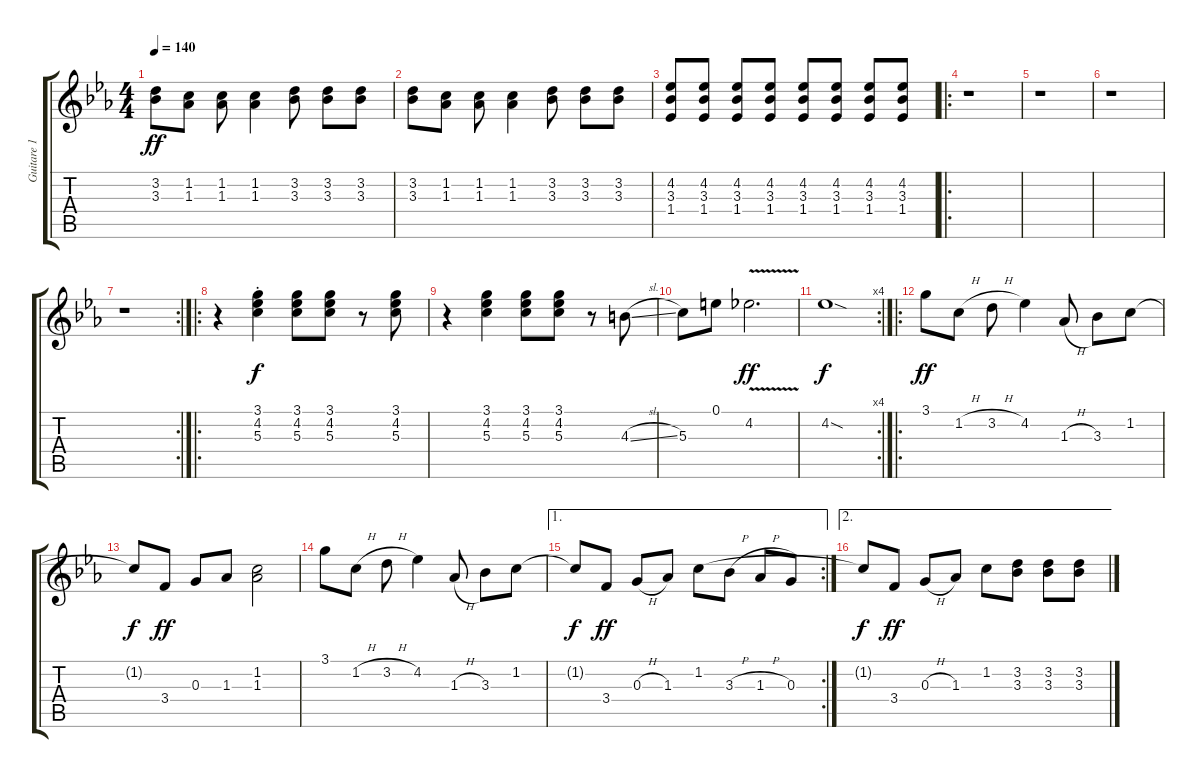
\track ("Guitare 1" "Guitare 1") {instrument overdrivenguitar}
\staff {score tabs}
\tuning (E4 B3 G3 D3 A2 E2) {hide}
\ts (4 4)
\tempo 140
\clef g2
\ks eb
(3.2 3.3).8{dy ff} (1.2 1.3).8 (1.2 1.3).8 (1.2 1.3).4 (3.2 3.3).8 (3.2 3.3).8 (3.2 3.3).8 |
(3.2 3.3).8 (1.2 1.3).8 (1.2 1.3).8 (1.2 1.3).4 (3.2 3.3).8 (3.2 3.3).8 (3.2 3.3).8 |
(4.2 3.3 1.4).8 (4.2 3.3 1.4).8 (4.2 3.3 1.4).8 (4.2 3.3 1.4).8 (4.2 3.3 1.4).8 (4.2 3.3 1.4).8 (4.2 3.3 1.4).8 (4.2 3.3 1.4).8 |
\ro
r.1 |
r.1 |
r.1 |
\rc 2
r.1 |
\ro
r.4 (3.1{st} 4.2{st} 5.3{st}).4{dy f} (3.1 4.2 5.3).8 (3.1 4.2 5.3).8 r.8 (3.1 4.2 5.3).8 |
r.4 (3.1 4.2 5.3).4 (3.1 4.2 5.3).8 (3.1 4.2 5.3).8 r.8 4.3{sl}.8 |
5.3.8 0.1.8 4.2{v}.2{d dy ff} |
\rc 4
4.2{sod}.1{dy f} |
\ro
3.1.8{dy ff} 1.2{h}.8 3.2{h}.8 4.2.4 1.3{h}.8 3.3.8 1.2.8 |
1.2{t}.8{dy f} 3.4.8{dy ff} 0.3.8 1.3.8 (1.2 1.3).2 |
3.1.8 1.2{h}.8 3.2{h}.8 4.2.4 1.3{h}.8 3.3.8 1.2.8 |
\ae 1
\rc 2
1.2{t}.8{dy f} 3.4.8{dy ff} 0.3{h}.8 1.3.8 1.2.8 3.3{h}.8 1.3{h}.8 0.3.8 |
\ae 2
1.2{t}.8{dy f} 3.4.8{dy ff} 0.3{h}.8 1.3.8 1.2.8 (3.2 3.3).8 (3.2 3.3).8 (3.2 3.3).8
